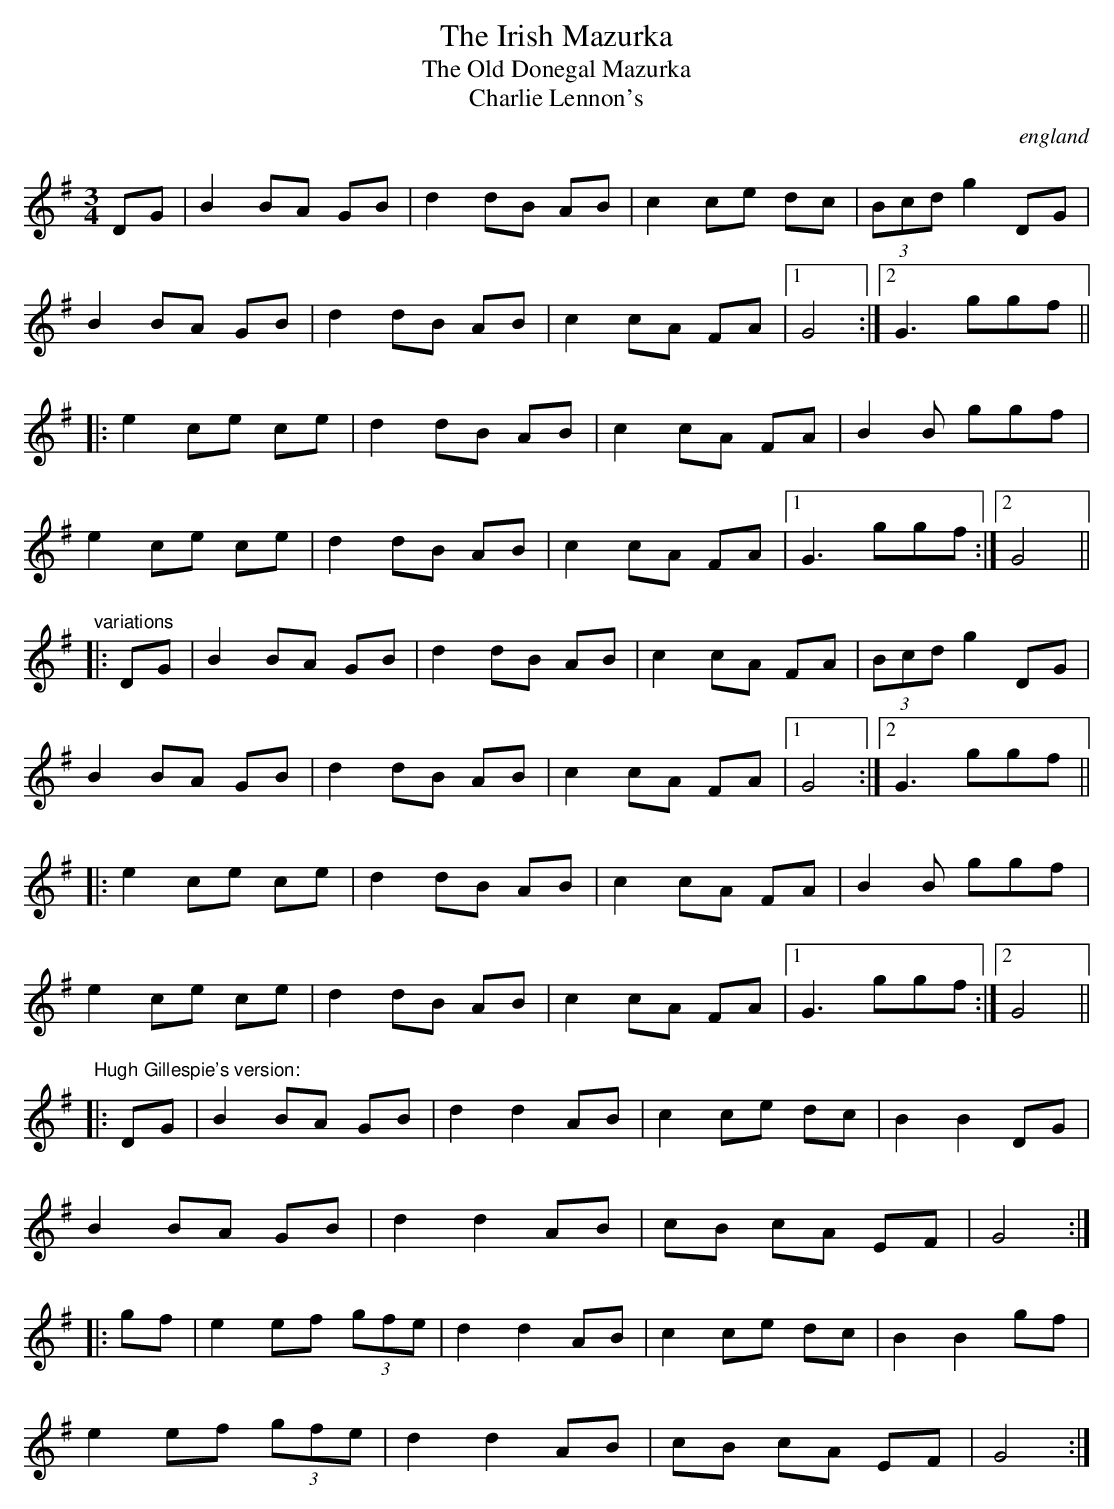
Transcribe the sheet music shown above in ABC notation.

X:1
T:Irish Mazurka, The
T:Old Donegal Mazurka, The
T:Charlie Lennon's
O:england
M:3/4
K:G
DG|B2 BA GB|d2 dB AB|c2 ce dc|(3Bcd g2 DG|
B2 BA GB|d2 dB AB|c2 cA FA|1 G4:|2 G3 ggf||
|:e2 ce ce|d2 dB AB|c2 cA FA|B2 B ggf|
e2 ce ce|d2 dB AB|c2 cA FA|1 G3 ggf:|2 G4||
"variations"
|:DG|B2 BA GB|d2 dB AB|c2 cA FA|(3Bcd g2 DG|
B2 BA GB|d2 dB AB|c2 cA FA|1 G4:|2 G3 ggf||
|:e2 ce ce|d2 dB AB|c2 cA FA|B2 B ggf|
e2 ce ce|d2 dB AB|c2 cA FA|1 G3 ggf:|2 G4||
"Hugh Gillespie's version:"
|:DG|B2 BA GB|d2 d2 AB|c2 ce dc|B2 B2 DG|
B2 BA GB|d2 d2 AB|cB cA EF|G4:|
|:gf|e2 ef (3gfe|d2 d2 AB|c2 ce dc|B2 B2 gf|
e2 ef (3gfe|d2 d2 AB|cB cA EF|G4:|
